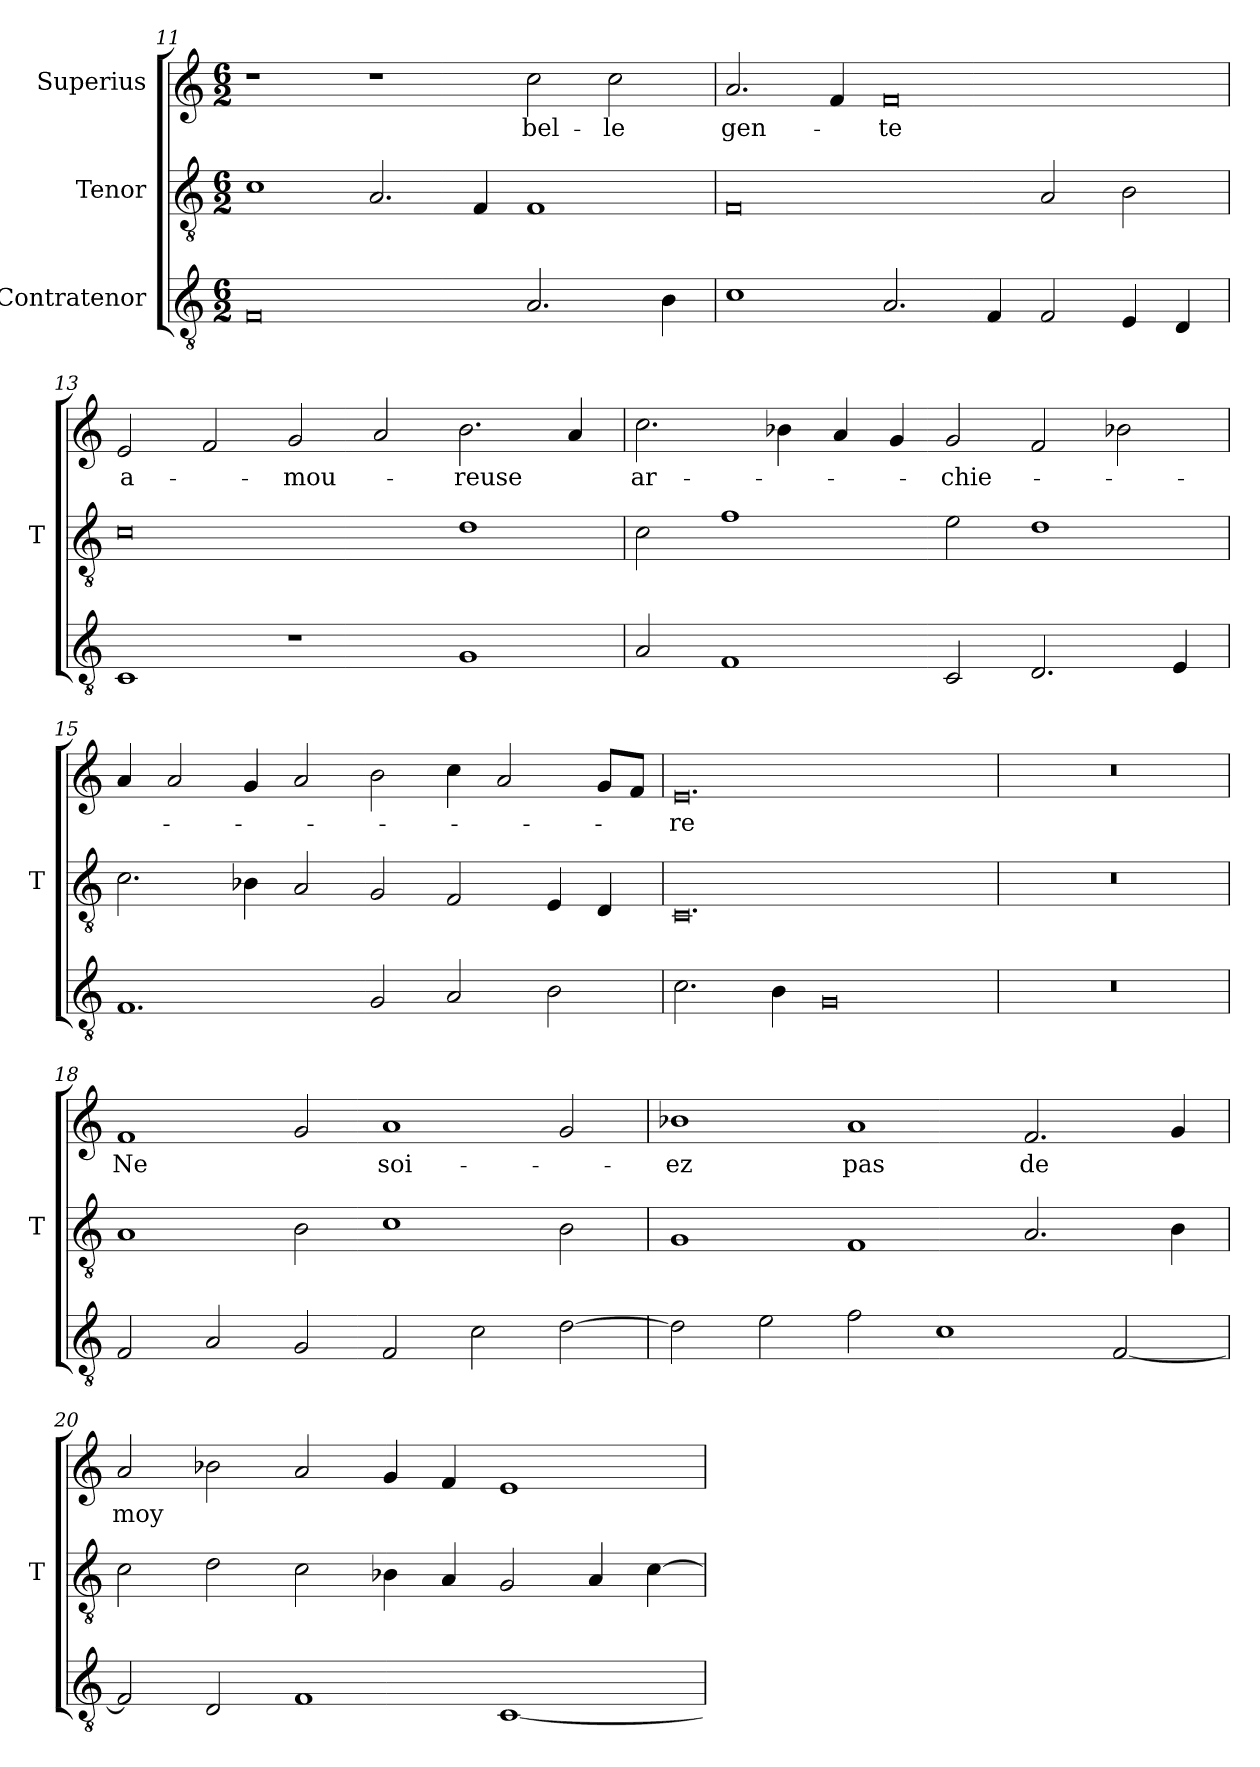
**kern	**kern	**kern	**text
*part3	*part2	*part1	*part1
*staff3	*staff2	*staff1	*staff1
*I"Contratenor	*I"Tenor	*I"Superius	*
*	*I'T	*	*
*clefGv2	*clefGv2	*clefG2	*
*M6/2	*M6/2	*M6/2	*
=11	=11	=11	=11
0F	1c	1r	.
.	2.A	1r	.
.	4F	.	.
2.A	1F	2cc	bel-
.	.	2cc	-le
4B	.	.	.
=12	=12	=12	=12
1c	0F	2.a	gen-
.	.	4f	.
2.A	.	0f	-te
4F	.	.	.
2F	2A	.	.
4E	2B	.	.
4D	.	.	.
=13	=13	=13	=13
1C	0c	2e	a-
.	.	2f	.
1r	.	2g	-mou-
.	.	2a	.
1G	1d	2.b	-reuse
.	.	4a	.
=14	=14	=14	=14
2A	2c	2.cc	ar-
1F	1f	.	.
.	.	4b-X	.
.	.	4a	.
.	.	4g	.
2C	2e	2g	-chie-
2.D	1d	2f	.
.	.	2b-X	.
4E	.	.	.
=15	=15	=15	=15
1.F	2.c	4a	.
.	.	2a	.
.	4B-X	4g	.
.	2A	2a	.
2G	2G	2b	.
2A	2F	4cc	.
.	.	2a	.
2B	4E	.	.
.	4D	8g/L	.
.	.	8f/J	.
=16	=16	=16	=16
2.c	0.C	0.e	-re
4B	.	.	.
0G	.	.	.
=17	=17	=17	=17
0.r	0.r	0.r	.
=18	=18	=18	=18
2F	1A	1f	-Ne
2A	.	.	.
2G	2B	2g	.
2F	1c	1a	soi-
2c	.	.	.
[2d	2B	2g	.
=19	=19	=19	=19
2d]	1G	1b-X	-ez
2e	.	.	.
2f	1F	1a	-pas
1c	.	.	.
.	2.A	2.f	-de
[2F	.	.	.
.	4B	4g	.
=20	=20	=20	=20
2F]	2c	2a	-moy
2D	2d	2b-X	.
1F	2c	2a	.
.	4B-X	4g	.
.	4A	4f	.
[1C	2G	1e	.
.	4A	.	.
.	[4c	.	.
=	=	=	=
*-	*-	*-	*-
